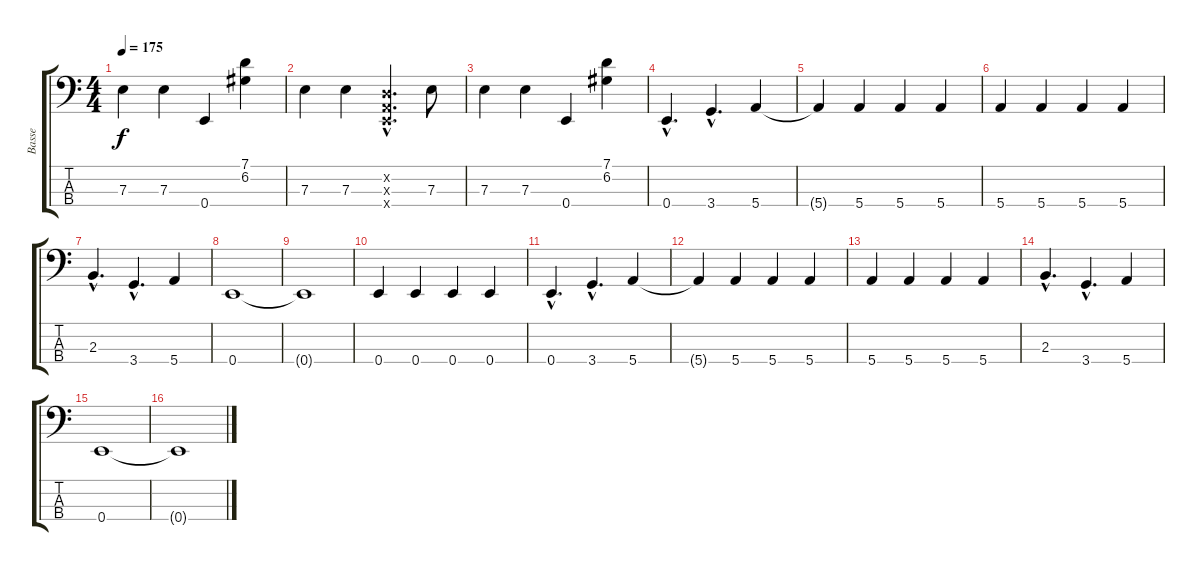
\track ("Basse" "Basse") {instrument electricbasspick}
\staff {score tabs}
\tuning (G2 D2 A1 E1) {hide}
\ts (4 4)
\tempo 175
\clef f4
\ks c
7.3.4{dy f} 7.3.4 0.4.4 (7.1 6.2).4 |
7.3.4 7.3.4 (0.2{hac x} 0.3{hac x} 0.4{hac x}).4{d} 7.3.8 |
7.3.4 7.3.4 0.4.4 (7.1 6.2).4 |
0.4{hac}.4{d} 3.4{hac}.4{d} 5.4.4 |
5.4{t}.4 5.4.4 5.4.4 5.4.4 |
5.4.4 5.4.4 5.4.4 5.4.4 |
2.3{hac}.4{d} 3.4{hac}.4{d} 5.4.4 |
0.4.1 |
0.4{t}.1 |
0.4.4 0.4.4 0.4.4 0.4.4 |
0.4{hac}.4{d} 3.4{hac}.4{d} 5.4.4 |
5.4{t}.4 5.4.4 5.4.4 5.4.4 |
5.4.4 5.4.4 5.4.4 5.4.4 |
2.3{hac}.4{d} 3.4{hac}.4{d} 5.4.4 |
0.4.1 |
0.4{t}.1
